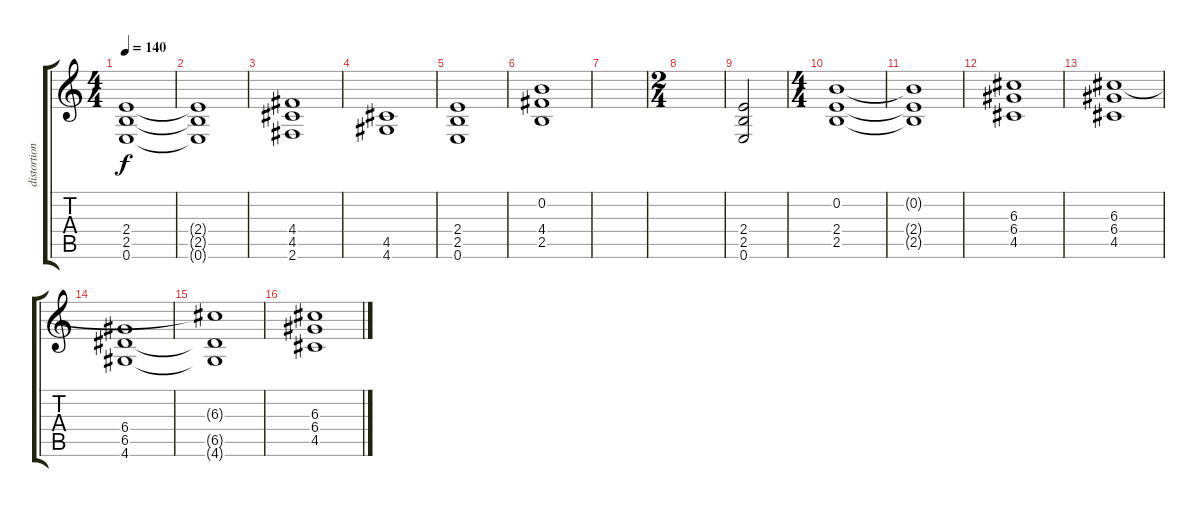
\track ("distortion guitar" "distortion") {instrument distortionguitar}
\staff {score tabs}
\tuning (E4 B3 G3 D3 A2 E2) {hide}
\ts (4 4)
\tempo 140
\clef g2
\ks c
(2.4 2.5 0.6).1{dy f} |
(2.4{t} 2.5{t} 0.6{t}).1 |
(4.4 4.5 2.6).1 |
(4.5 4.6).1 |
(2.4 2.5 0.6).1 |
(0.2 4.4 2.5).1 |
|
\ts (2 4)
|
(2.4 2.5 0.6).2 |
\ts (4 4)
(0.2 2.4 2.5).1 |
(0.2{t} 2.4{t} 2.5{t}).1 |
(6.3 6.4 4.5).1 |
(6.3 6.4 4.5).1 |
(6.4 6.5 4.6).1 |
(6.3{t} 6.5{t} 4.6{t}).1 |
(6.3 6.4 4.5).1
